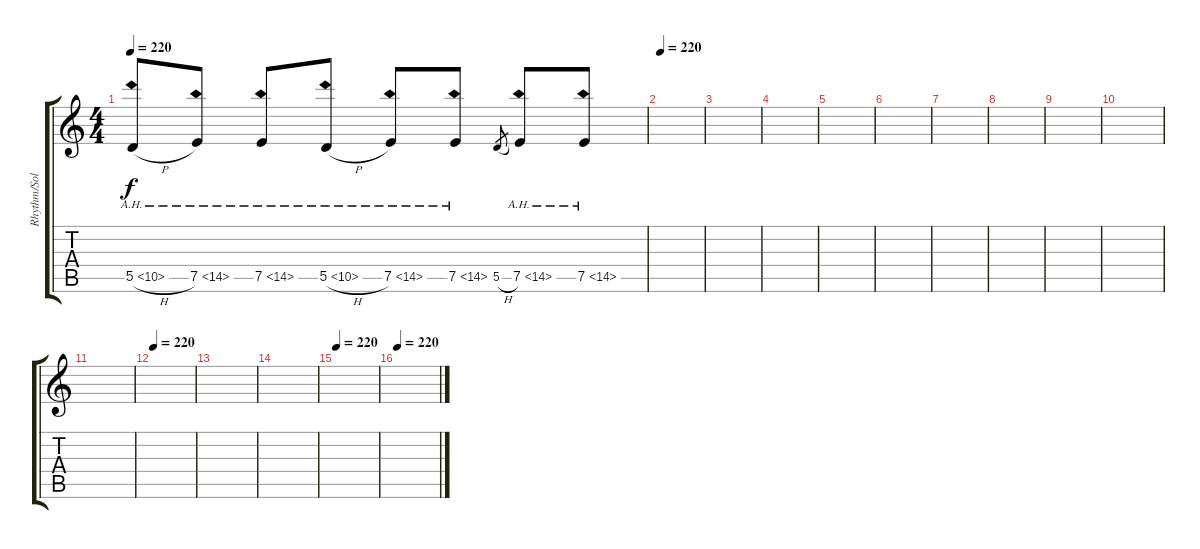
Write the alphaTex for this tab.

\track ("Rhythm/Solo" "Rhythm/Sol") {instrument distortionguitar}
\staff {score tabs}
\tuning (E4 B3 G3 D3 A2 E2) {hide}
\ts (4 4)
\tempo 220
\clef g2
\ks c
5.5{ah 5 h}.8{dy f} 7.5{ah 7}.8 7.5{ah 7}.8 5.5{ah 5 h}.8 7.5{ah 7}.8 7.5{ah 7}.8 5.5{h}.8{gr} 7.5{ah 7}.8 7.5{ah 7}.8 |
\tempo 220
|
|
|
|
|
|
|
|
|
|
\tempo 220
|
|
|
\tempo 220
|
\tempo 220
